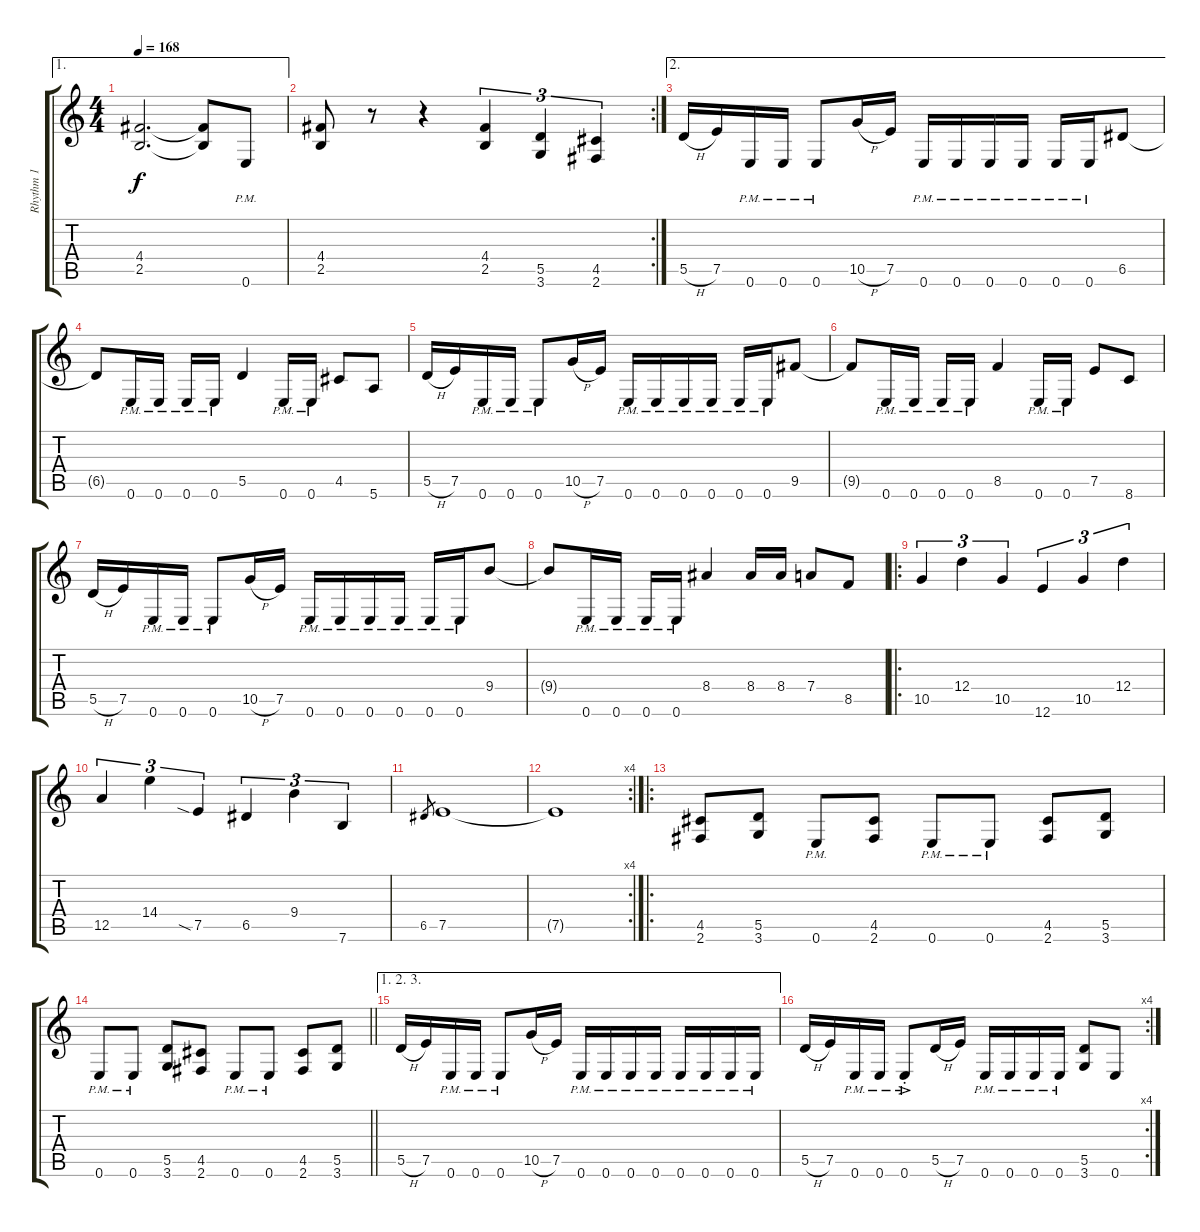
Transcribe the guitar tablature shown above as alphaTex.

\track ("Rhythm 1" "Rhythm 1") {instrument distortionguitar}
\staff {score tabs}
\tuning (E4 B3 G3 D3 A2 E2) {hide}
\ae 1
\ts (4 4)
\tempo 168
\clef g2
\ks c
(4.4 2.5).2{d dy f} (4.4{t} 2.5{t}).8 0.6{pm}.8 |
\rc 2
(4.4 2.5).8 r.8 r.4 (4.4 2.5).4{tu (3 2)} (5.5 3.6).4{tu (3 2)} (4.5 2.6).4{tu (3 2)} |
\ae 2
5.5{h}.16 7.5.16 0.6{pm}.16 0.6{pm}.16 0.6{pm}.8 10.5{h}.16 7.5.16 0.6{pm}.16 0.6{pm}.16 0.6{pm}.16 0.6{pm}.16 0.6{pm}.16 0.6{pm}.16 6.5.8 |
6.5{t}.8 0.6{pm}.16 0.6{pm}.16 0.6{pm}.16 0.6{pm}.16 5.5.4 0.6{pm}.16 0.6{pm}.16 4.5.8 5.6.8 |
5.5{h}.16 7.5.16 0.6{pm}.16 0.6{pm}.16 0.6{pm}.8 10.5{h}.16 7.5.16 0.6{pm}.16 0.6{pm}.16 0.6{pm}.16 0.6{pm}.16 0.6{pm}.16 0.6{pm}.16 9.5.8 |
9.5{t}.8 0.6{pm}.16 0.6{pm}.16 0.6{pm}.16 0.6{pm}.16 8.5.4 0.6{pm}.16 0.6{pm}.16 7.5.8 8.6.8 |
5.5{h}.16 7.5.16 0.6{pm}.16 0.6{pm}.16 0.6{pm}.8 10.5{h}.16 7.5.16 0.6{pm}.16 0.6{pm}.16 0.6{pm}.16 0.6{pm}.16 0.6{pm}.16 0.6{pm}.16 9.4.8 |
9.4{t}.8 0.6{pm}.16 0.6{pm}.16 0.6{pm}.16 0.6{pm}.16 8.4.4 8.4.16 8.4.16 7.4.8 8.5.8 |
\ro
10.5.4{tu (3 2)} 12.4.4{tu (3 2)} 10.5.4{tu (3 2)} 12.6.4{tu (3 2)} 10.5.4{tu (3 2)} 12.4.4{tu (3 2)} |
12.5.4{tu (3 2)} 14.4.4{tu (3 2)} 7.5{sia}.4{tu (3 2)} 6.5.4{tu (3 2)} 9.4.4{tu (3 2)} 7.6.4{tu (3 2)} |
6.5.8{gr} 7.5.1 |
\rc 4
7.5{t}.1 |
\ro
(4.5 2.6).8 (5.5 3.6).8 0.6{pm}.8 (4.5 2.6).8 0.6{pm}.8 0.6{pm}.8 (4.5 2.6).8 (5.5 3.6).8 |
\barLineRight lightlight
0.6{pm}.8 0.6{pm}.8 (5.5 3.6).8 (4.5 2.6).8 0.6{pm}.8 0.6{pm}.8 (4.5 2.6).8 (5.5 3.6).8 |
\ae (1 2 3)
5.5{h}.16 7.5.16 0.6{pm}.16 0.6{pm}.16 0.6{pm}.8 10.5{h}.16 7.5.16 0.6{pm}.16 0.6{pm}.16 0.6{pm}.16 0.6{pm}.16 0.6{pm}.16 0.6{pm}.16 0.6{pm}.16 0.6{pm}.16 |
\rc 4
5.5{h}.16 7.5.16 0.6{pm}.16 0.6{pm}.16 0.6{ac pm st}.8 5.5{h}.16 7.5.16 0.6{pm}.16 0.6{pm}.16 0.6{pm}.16 0.6{pm}.16 (5.5 3.6).8 0.6.8
